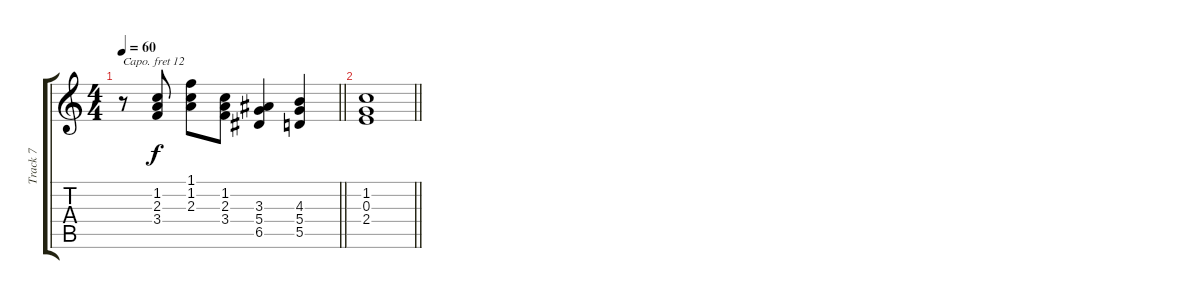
\track ("Track 7" "Track 7") {instrument drawbarorgan}
\staff {score tabs}
\capo 12
\tuning (E4 B3 G3 D3 A2 E2) {hide}
\ts (4 4)
\tempo 60
\clef g2
\barLineRight lightlight
\ks c
r.8{dy f} (1.2 2.3 3.4).8 (1.1 1.2 2.3).8 (1.2 2.3 3.4).8 (3.3 5.4 6.5).4 (4.3 5.4 5.5).4 |
\barLineRight lightlight
(1.2 0.3 2.4).1{volume 0}
